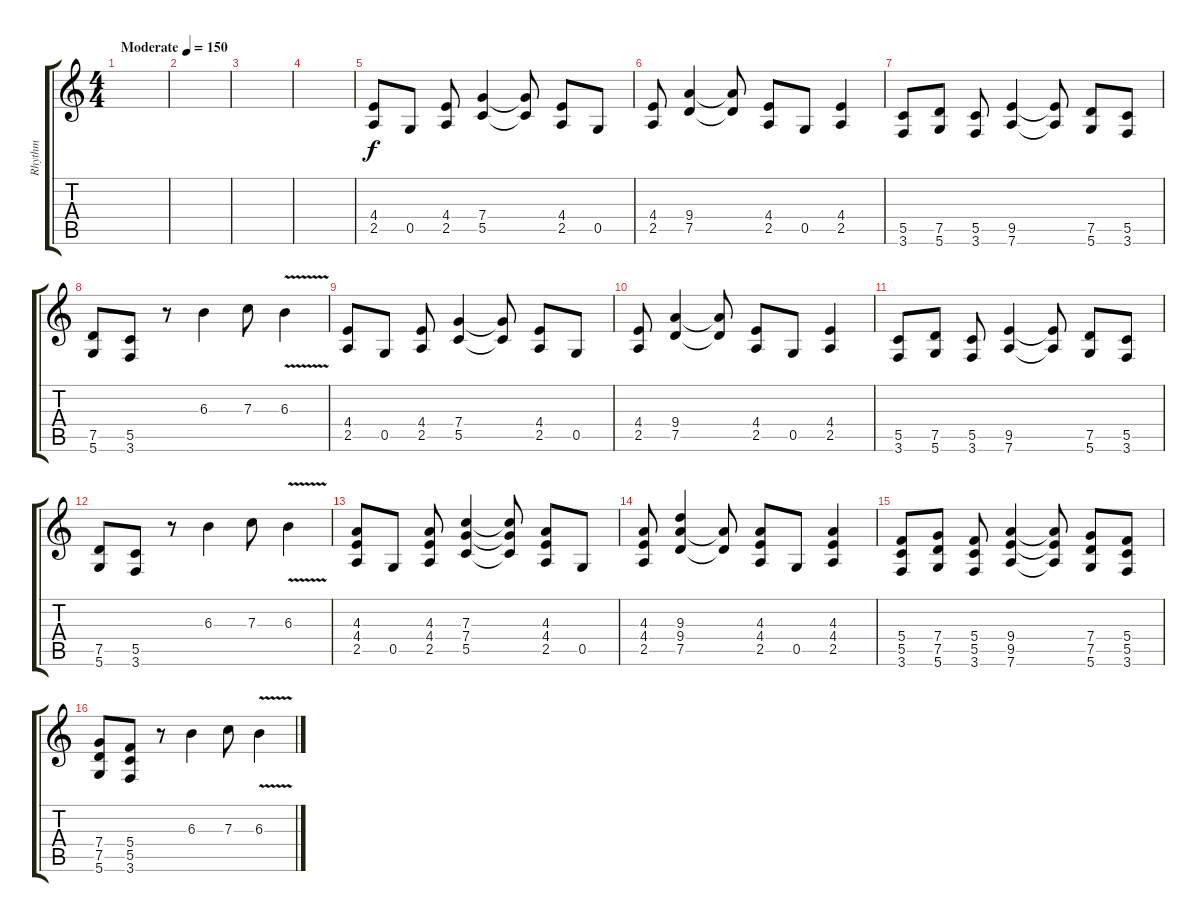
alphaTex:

\track ("Rhythm" "Rhythm") {instrument overdrivenguitar}
\staff {score tabs}
\tuning (D4 A3 F3 C3 G2 D2) {hide}
\ts (4 4)
\tempo (150 "Moderate")
\clef g2
\ks c
|
|
|
|
(4.4 2.5).8 0.5.8 (4.4 2.5).8 (7.4 5.5).4 (7.4{t} 5.5{t}).8 (4.4 2.5).8 0.5.8 |
(4.4 2.5).8 (9.4 7.5).4 (9.4{t} 7.5{t}).8 (4.4 2.5).8 0.5.8 (4.4 2.5).4 |
(5.5 3.6).8 (7.5 5.6).8 (5.5 3.6).8 (9.5 7.6).4 (9.5{t} 7.6{t}).8 (7.5 5.6).8 (5.5 3.6).8 |
(7.5 5.6).8 (5.5 3.6).8 r.8 6.3.4 7.3.8 6.3{v}.4 |
(4.4 2.5).8 0.5.8 (4.4 2.5).8 (7.4 5.5).4 (7.4{t} 5.5{t}).8 (4.4 2.5).8 0.5.8 |
(4.4 2.5).8 (9.4 7.5).4 (9.4{t} 7.5{t}).8 (4.4 2.5).8 0.5.8 (4.4 2.5).4 |
(5.5 3.6).8 (7.5 5.6).8 (5.5 3.6).8 (9.5 7.6).4 (9.5{t} 7.6{t}).8 (7.5 5.6).8 (5.5 3.6).8 |
(7.5 5.6).8 (5.5 3.6).8 r.8 6.3.4 7.3.8 6.3{v}.4 |
(4.3 4.4 2.5).8 0.5.8 (4.3 4.4 2.5).8 (7.3 7.4 5.5).4 (7.3{t} 7.4{t} 5.5{t}).8 (4.3 4.4 2.5).8 0.5.8 |
(4.3 4.4 2.5).8 (9.3 9.4 7.5).4 (9.4{t} 7.5{t}).8 (4.3 4.4 2.5).8 0.5.8 (4.3 4.4 2.5).4 |
(5.4 5.5 3.6).8 (7.4 7.5 5.6).8 (5.4 5.5 3.6).8 (9.4 9.5 7.6).4 (9.4{t} 9.5{t} 7.6{t}).8 (7.4 7.5 5.6).8 (5.4 5.5 3.6).8 |
(7.4 7.5 5.6).8 (5.4 5.5 3.6).8 r.8 6.3.4 7.3.8 6.3{v}.4
